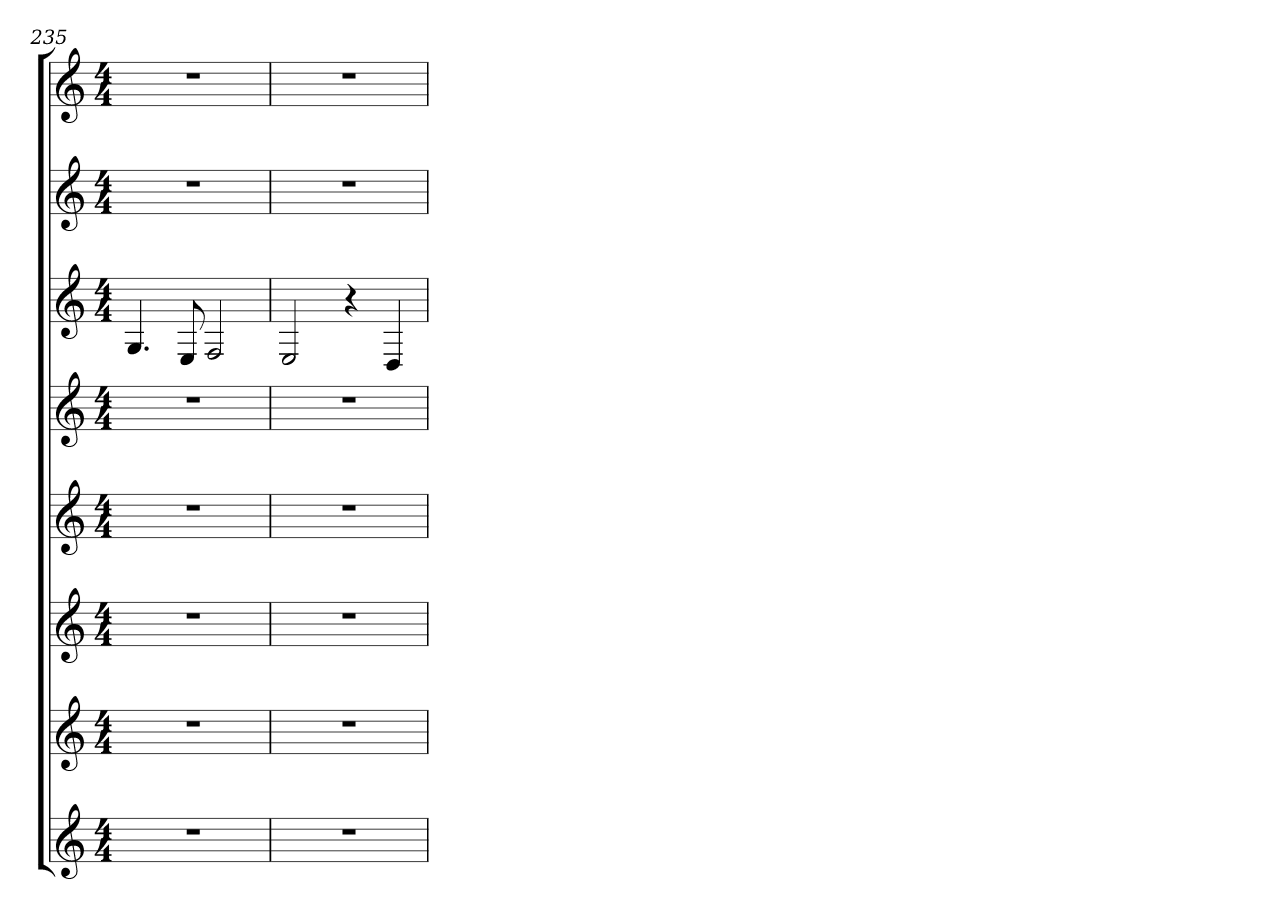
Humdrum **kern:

**kern	**kern	**kern	**kern	**kern	**kern	**kern	**kern
*part8	*part7	*part6	*part5	*part4	*part3	*part2	*part1
*staff8	*staff7	*staff6	*staff5	*staff4	*staff3	*staff2	*staff1
*clefG2	*clefG2	*clefG2	*clefG2	*clefG2	*clefG2	*clefG2	*clefG2
*k[]	*k[]	*k[]	*k[]	*k[]	*k[]	*k[]	*k[]
*M4/4	*M4/4	*M4/4	*M4/4	*M4/4	*M4/4	*M4/4	*M4/4
=235	=235	=235	=235	=235	=235	=235	=235
1r	1r	1r	1r	1r	4.G/	1r	1r
.	.	.	.	.	8E/	.	.
.	.	.	.	.	2F/	.	.
=236	=236	=236	=236	=236	=236	=236	=236
1r	1r	1r	1r	1r	2E/	1r	1r
.	.	.	.	.	4r	.	.
.	.	.	.	.	4D/	.	.
=	=	=	=	=	=	=	=
*-	*-	*-	*-	*-	*-	*-	*-
